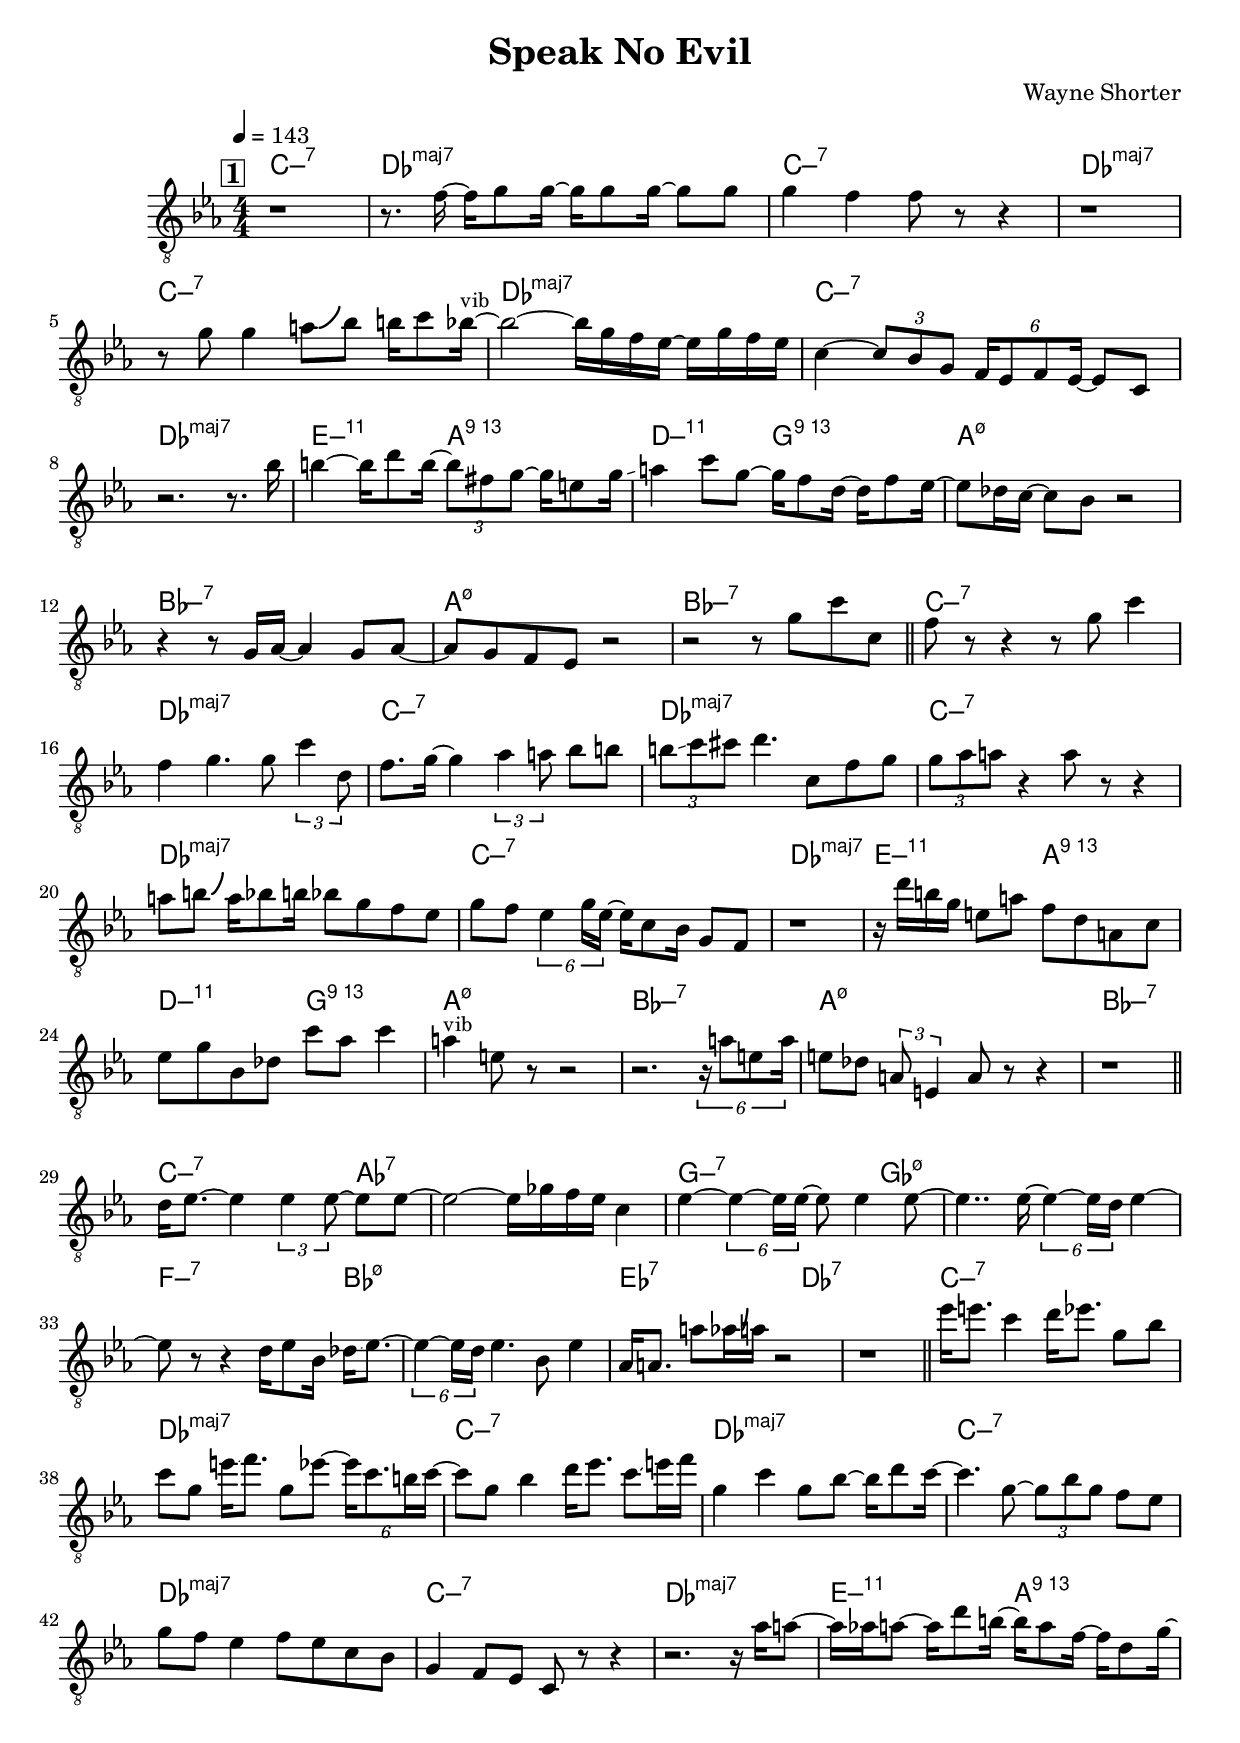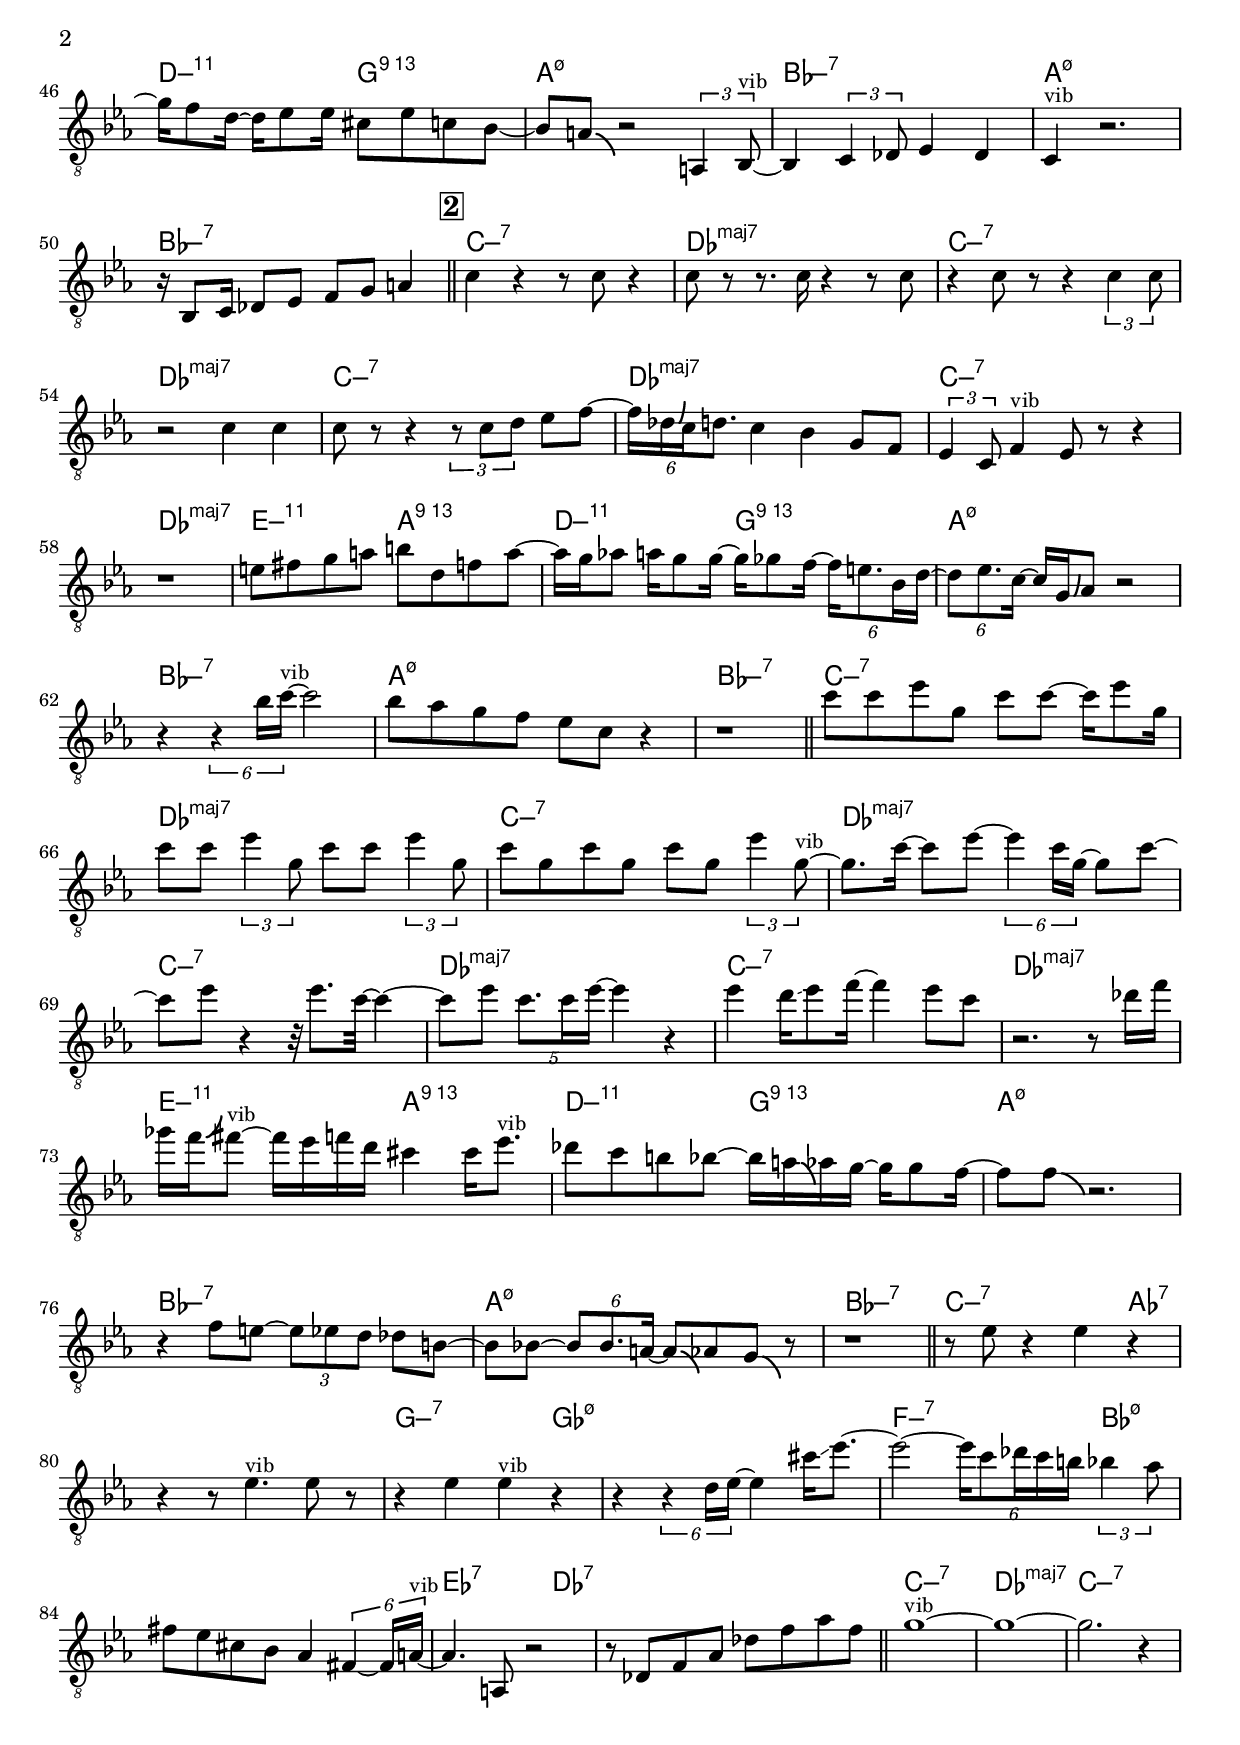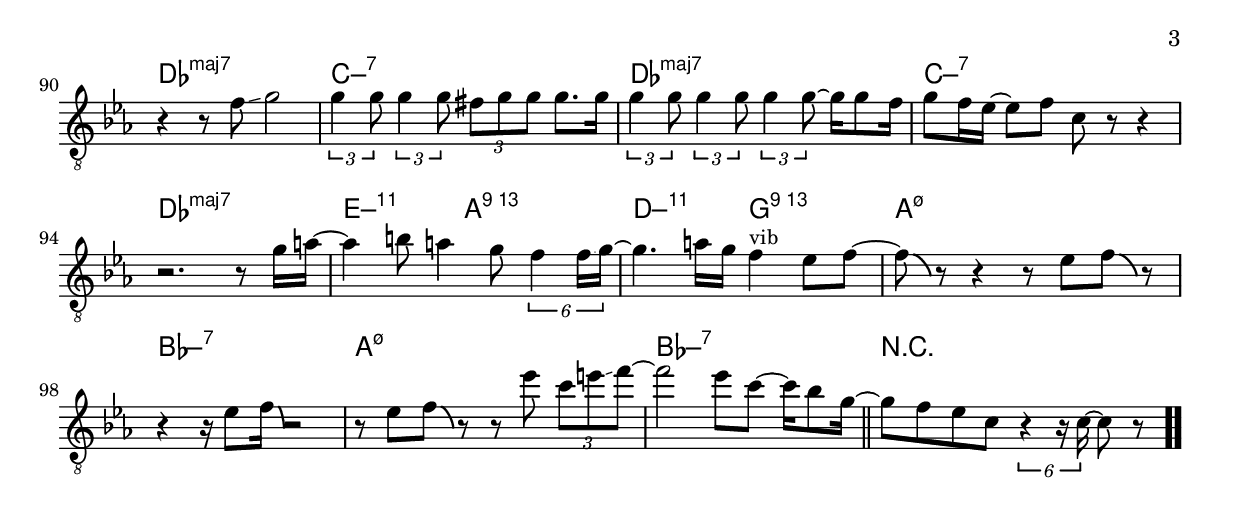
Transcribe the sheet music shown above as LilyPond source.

\version "2.13.2"

#(ly:set-option 'point-and-click #f)

\header {
  title = "Speak No Evil"
  composer = "Wayne Shorter"
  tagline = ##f
}
global =
{
    \override Staff.TimeSignature #'style = #'()
    \time 4/4
    \clef "treble_8"
    \key c \minor
    \override Rest #'direction = #'0
    \override MultiMeasureRest #'staff-position = #0
}
\score
{
<<
    \transpose c' c'

    \new ChordNames { \chords {
      \set majorSevenSymbol = \markup { "maj7" }
      \set minorChordModifier = \markup { \char ##x2013 }
      
      | c1:min7 | des1:maj | c1:min7 | des1:maj | c1:min7 | des1:maj | c1:min7 | des1:maj 
      | e2:min11.9 a2:775+ | d2:min11.9 g2:775+ | a1:min5-7 | bes1:min7 | a1:min5-7 | bes1:min7 | c1:min7 | des1:maj 
      | c1:min7 | des1:maj | c1:min7 | des1:maj | c1:min7 | des1:maj | e2:min11.9 a2:775+ | d2:min11.9 g2:775+ 
      | a1:min5-7 | bes1:min7 | a1:min5-7 | bes1:min7 | c2.:min7 aes4:7 | s1 | g2.:min7 ges4:min5-7 | s1 
      | f2.:min7 bes4:min5-7 | s1 | es2.:7 des4:7 | s1 | c1:min7 | des1:maj | c1:min7 | des1:maj 
      | c1:min7 | des1:maj | c1:min7 | des1:maj | e2:min11.9 a2:775+ | d2:min11.9 g2:775+ | a1:min5-7 | bes1:min7 
      | a1:min5-7 | bes1:min7 | c1:min7 | des1:maj | c1:min7 | des1:maj | c1:min7 | des1:maj 
      | c1:min7 | des1:maj | e2:min11.9 a2:775+ | d2:min11.9 g2:775+ | a1:min5-7 | bes1:min7 | a1:min5-7 | bes1:min7 
      | c1:min7 | des1:maj | c1:min7 | des1:maj | c1:min7 | des1:maj | c1:min7 | des1:maj 
      | e2:min11.9 a2:775+ | d2:min11.9 g2:775+ | a1:min5-7 | bes1:min7 | a1:min5-7 | bes1:min7 | c2.:min7 aes4:7 | s1 
      | g2.:min7 ges4:min5-7 | s1 | f2.:min7 bes4:min5-7 | s1 | es2.:7 des4:7 | s1 | c1:min7 | des1:maj 
      | c1:min7 | des1:maj | c1:min7 | des1:maj | c1:min7 | des1:maj | e2:min11.9 a2:775+ | d2:min11.9 g2:775+ 
      | a1:min5-7 | bes1:min7 | a1:min5-7 | bes1:min7 | r1|
      }
      }

    \new Staff
    <<
    \transpose c' c'

    {
      \global
  		%\override Score.MetronomeMark #'transparent = ##t
  		%\override Score.MetronomeMark #'stencil = ##f
  		
  		\override HorizontalBracket #'direction = #UP
  		\override HorizontalBracket #'bracket-flare = #'(0 . 0)
  		
  		\override TextSpanner #'dash-fraction = #1.0
  		\override TextSpanner #'bound-details #'left #'text = \markup{ \concat{\draw-line #'(0 . -1.0) \draw-line #'(1.0 . 0) }}
  		\override TextSpanner #'bound-details #'right #'text = \markup{ \concat{ \draw-line #'(1.0 . 0) \draw-line #'(0 . -1.0) }}
          \set Score.markFormatter = #format-mark-box-numbers


      \tempo 4 = 143
      \set Score.currentBarNumber = #1
     
      \bar "||" \mark \default r1 
      | r8. f'16~ f'16 g'8 g'16~ g'16 g'8 g'16~ g'8 g'8 
      | g'4 f'4 f'8 r8 r4 
      | r1 
      | r8 g'8 g'4 a'8\bendAfter #+4  bes'8 b'16 c''8 bes'16~^\markup{\left-align \small vib} 
      | bes'2~ bes'16 g'16 f'16 es'16~ es'16 g'16 f'16 es'16 
      | c'4~ \tuplet 3/2 {c'8 bes8 g8} \tuplet 6/4 {f16 es8 f8 es16~} es8 c8 
      | r2. r8. bes'16 
      | b'4~ b'16 d''8 b'16~ \tuplet 3/2 {b'8 fis'8 g'8~} g'16 e'8 g'16\glissando  
      | a'4 c''8 g'8~ g'16 f'8 d'16~ d'16 f'8 es'16~ 
      | es'8 des'16 c'16~ c'8 bes8 r2 
      | r4 r8 g16 aes16~ aes4 g8 aes8~ 
      | aes8 g8 f8 es8 r2 
      | r2 r8 g'8 c''8 c'8 
      \bar "||" f'8 r8 r4 r8 g'8 c''4 
      | f'4 g'4. g'8 \tuplet 3/2 {c''4 d'8} 
      | f'8. g'16~ g'4 \tuplet 3/2 {aes'4 a'8} bes'8 b'8 
      | \tuplet 3/2 {b'8\glissando  c''8 cis''8} d''4. c'8 f'8 g'8 
      | \tuplet 3/2 {g'8 aes'8 a'8} r4 a'8 r8 r4 
      | a'8 b'8\bendAfter #+4  a'16 bes'8 b'16 bes'8 g'8 f'8 es'8 
      | g'8 f'8 \tuplet 6/4 {es'4 g'16 es'16~} es'16 c'8 bes16 g8 f8 
      | r1 
      | r16 d''16 b'16 g'16 e'8 a'8 f'8 d'8 a8 c'8 
      | es'8 g'8 bes8 des'8 c''8 aes'8 c''4 
      | a'4^\markup{\left-align \small vib} e'8 r8 r2 
      | r2. \tuplet 6/4 {r16 a'8 e'8 a'16} 
      | e'8 des'8 \tuplet 3/2 {a8 e4} a8 r8 r4 
      | r1 
      \bar "||" d'16 es'8.~ es'4 \tuplet 3/2 {es'4 es'8~} es'8 es'8~ 
      | es'2~ es'16 ges'16 f'16 es'16 c'4 
      | es'4~ \tuplet 6/4 {es'4~ es'16 es'16~} es'8 es'4 es'8~ 
      | es'4.. es'16~ \tuplet 6/4 {es'4~ es'16 d'16} es'4~ 
      | es'8 r8 r4 d'16 es'8 bes16 des'16\glissando  es'8.~ 
      | \tuplet 6/4 {es'4~ es'16 d'16} es'4. bes8 es'4 
      | aes16 a8. a'8 aes'16\bendAfter #+4  a'16 r2 
      | r1 
      \bar "||" es''16 e''8. c''4 d''16 es''8. g'8 bes'8 
      | c''8 g'8 e''16\glissando  f''8. g'8 es''8~ \tuplet 6/4 {es''16 c''8. b'16\glissando  c''16~} 
      | c''8 g'8 bes'4 d''16 es''8. c''8\glissando  e''16 f''16 
      | g'4 c''4 g'8 bes'8~ bes'16 d''8 c''16~ 
      | c''4. g'8~ \tuplet 3/2 {g'8 bes'8 g'8} f'8 es'8 
      | g'8 f'8 es'4 f'8 es'8 c'8 bes8 
      | g4 f8 es8 c8 r8 r4 
      | r2. r16 aes'16\glissando  a'8~ 
      | a'16 aes'16\glissando  a'8~ a'16 d''8 b'16~ b'16 a'8 f'16~ f'16 d'8 g'16~ 
      | g'16 f'8 d'16~ d'16 es'8 es'16 cis'8 es'8 c'8 bes8~ 
      | bes8 a8\bendAfter #-4  r2 \tuplet 3/2 {a,4 bes,8~^\markup{\left-align \small vib}} 
      | bes,4 \tuplet 3/2 {c4 des8} es4 des4 
      | c4^\markup{\left-align \small vib} r2. 
      | r16 bes,8 c16 des8 es8 f8 g8 a4 
      \bar "||" \mark \default c'4 r4 r8 c'8 r4 
      | c'8 r8 r8. c'16 r4 r8 c'8 
      | r4 c'8 r8 r4 \tuplet 3/2 {c'4 c'8} 
      | r2 c'4 c'4 
      | c'8 r8 r4 \tuplet 3/2 {r8 c'8 d'8} es'8 f'8~ 
      | \tuplet 6/4 {f'16 des'16\bendAfter #+4  c'16 d'8.} c'4 bes4 g8 f8 
      | \tuplet 3/2 {es4 c8} f4^\markup{\left-align \small vib} es8 r8 r4 
      | r1 
      | e'8 fis'8 g'8 a'8 b'8 d'8 f'8 a'8~ 
      | a'16 g'16\glissando  aes'8 a'16 g'8 g'16~ g'16 ges'8 f'16~ \tuplet 6/4 {f'16 e'8. bes16 d'16~} 
      | \tuplet 6/4 {d'8 es'8. c'16~} c'16 g16\bendAfter #+4  aes8 r2 
      | r4 \tuplet 6/4 {r4 bes'16 c''16~^\markup{\left-align \small vib}} c''2 
      | bes'8 aes'8 g'8 f'8 es'8 c'8 r4 
      | r1 
      \bar "||" c''8 c''8 es''8 g'8 c''8 c''8~ c''16 es''8 g'16 
      | c''8 c''8 \tuplet 3/2 {es''4 g'8} c''8 c''8 \tuplet 3/2 {es''4 g'8} 
      | c''8 g'8 c''8 g'8 c''8 g'8 \tuplet 3/2 {es''4 g'8~^\markup{\left-align \small vib}} 
      | g'8. c''16~ c''8 es''8~ \tuplet 6/4 {es''4 c''16 g'16~} g'8 c''8~ 
      | c''8 es''8 r4 r32 es''8. c''32~ c''4~ 
      | c''8 es''8 \tuplet 5/4 {c''8. c''16 es''16~} es''4 r4 
      | es''4 d''16\glissando  es''8 f''16~ f''4 es''8 c''8 
      | r2. r8 des''16 f''16 
      | ges''16 f''16\bendAfter #+4  fis''8~^\markup{\left-align \small vib} fis''16 es''16 f''16 d''16 cis''4 cis''16 es''8.^\markup{\left-align \small vib} 
      | des''8 c''8 b'8 bes'8~ bes'16 a'16\bendAfter #-4  aes'16 g'16~ g'16 g'8 f'16~ 
      | f'8 f'8\bendAfter #-4  r2. 
      | r4 f'8 e'8~ \tuplet 3/2 {e'8 es'8 d'8} des'8 b8~ 
      | b8 bes8~ \tuplet 6/4 {bes8 bes8. a16~} a8\bendAfter #-4  aes8 g8\bendAfter #-4  r8 
      | r1 
      \bar "||" r8 es'8 r4 es'4 r4 
      | r4 r8 es'4.^\markup{\left-align \small vib} es'8 r8 
      | r4 es'4 es'4^\markup{\left-align \small vib} r4 
      | r4 \tuplet 6/4 {r4 d'16 es'16~} es'4 cis''16\glissando  es''8.~ 
      | es''2~ \tuplet 6/4 {es''16 c''8 des''16 c''16 b'16} \tuplet 3/2 {bes'4 aes'8} 
      | fis'8 es'8 cis'8 bes8 aes4 \tuplet 6/4 {fis4~ fis16 a16~^\markup{\left-align \small vib}} 
      | a4. a,8 r2 
      | r8 des8 f8 aes8 des'8 f'8 aes'8 f'8 
      \bar "||" g'1~^\markup{\left-align \small vib} 
      | g'1~ 
      | g'2. r4 
      | r4 r8 f'8\glissando  g'2 
      | \tuplet 3/2 {g'4 g'8} \tuplet 3/2 {g'4 g'8} \tuplet 3/2 {fis'8 g'8 g'8} g'8. g'16 
      | \tuplet 3/2 {g'4 g'8} \tuplet 3/2 {g'4 g'8} \tuplet 3/2 {g'4 g'8~} g'16 g'8 f'16 
      | g'8 f'16 es'16~ es'8 f'8 c'8 r8 r4 
      | r2. r8 g'16 a'16~ 
      | a'4 b'8 a'4 g'8 \tuplet 6/4 {f'4 f'16\glissando  g'16~} 
      | g'4. a'16 g'16 f'4^\markup{\left-align \small vib} es'8 f'8~ 
      | f'8\bendAfter #-4  r8 r4 r8 es'8 f'8\bendAfter #-4  r8 
      | r4 r16 es'8 f'16\bendAfter #-4  r2 
      | r8 es'8 f'8\bendAfter #-4  r8 r8 es''8 \tuplet 3/2 {c''8 e''8\glissando  f''8~} 
      | f''2 es''8 c''8~ c''16 bes'8 g'16~ 
      \bar "||" g'8 f'8 es'8 c'8 \tuplet 6/4 {r4 r16 c'16~} c'8 r8\bar  ".."
    }
    >>
>>    
}
